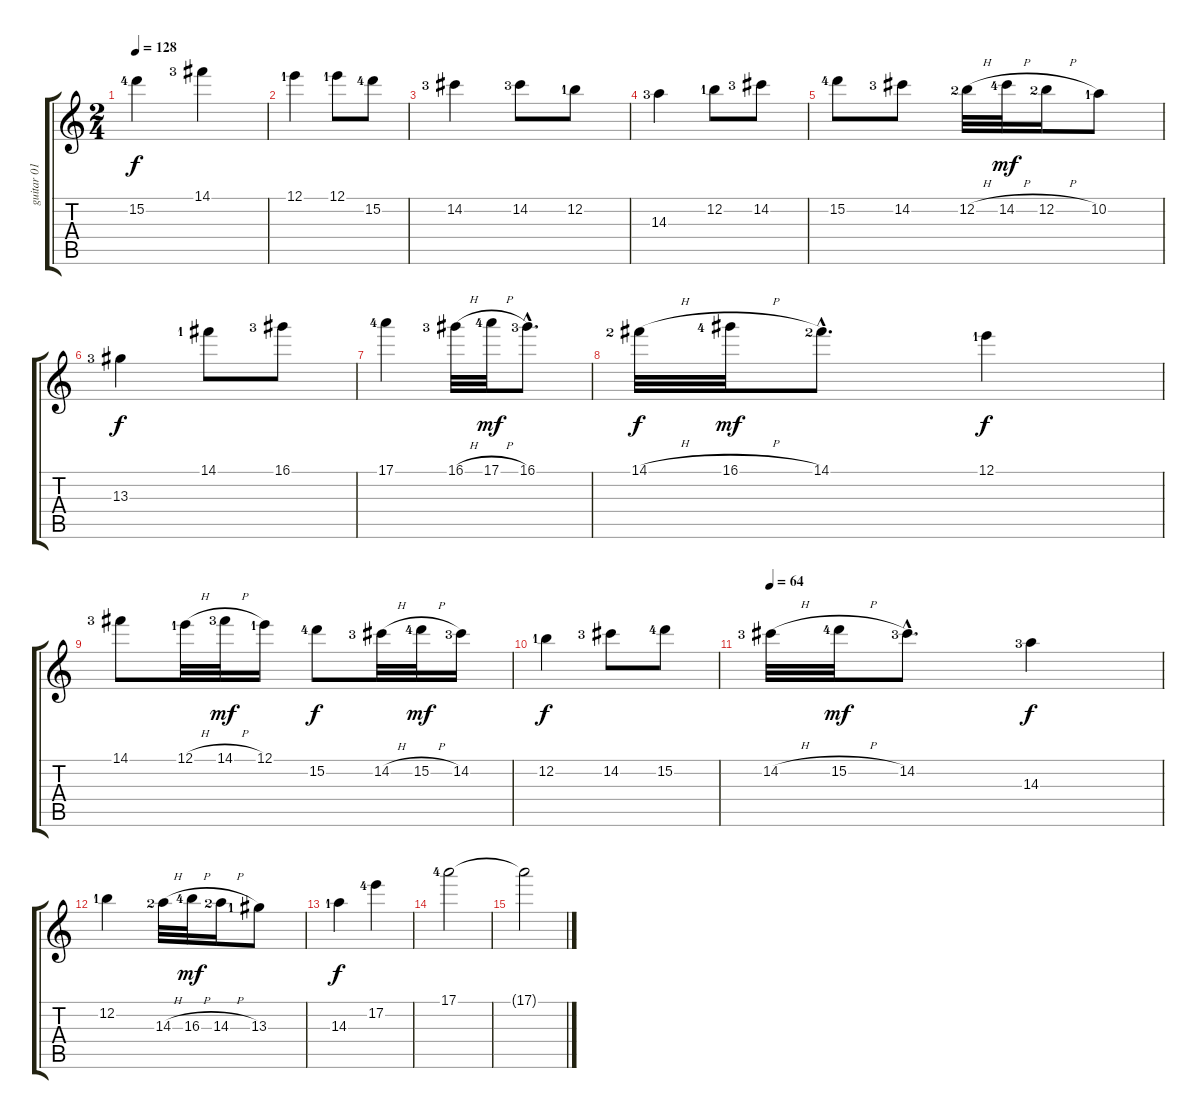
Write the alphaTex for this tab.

\track ("guitar 01" "guitar 01") {instrument acousticguitarsteel}
\staff {score tabs}
\tuning (E4 B3 G3 D3 A2 E2) {hide}
\ts (2 4)
\tempo 128
\clef g2
\ks c
15.2{lf 5}.4{dy f} 14.1{lf 4}.4 |
12.1{lf 2}.4 12.1{lf 2}.8 15.2{lf 5}.8 |
14.2{lf 4}.4 14.2{lf 4}.8 12.2{lf 2}.8 |
14.3{lf 4}.4 12.2{lf 2}.8 14.2{lf 4}.8 |
15.2{lf 5}.8 14.2{lf 4}.8 12.2{h lf 3}.32 14.2{h lf 5}.32{dy mf} 12.2{h lf 3}.16 10.2{lf 2}.8 |
13.3{lf 4}.4{dy f} 14.1{lf 2}.8 16.1{lf 4}.8 |
17.1{lf 5}.4 16.1{h lf 4}.32 17.1{h lf 5}.32{dy mf} 16.1{hac lf 4}.8{d} |
14.1{h lf 3}.32{dy f} 16.1{h lf 5}.32{dy mf} 14.1{hac lf 3}.8{d} 12.1{lf 2}.4{dy f} |
14.1{lf 4}.8 12.1{h lf 2}.32 14.1{h lf 4}.32{dy mf} 12.1{lf 2}.16 15.2{lf 5}.8{dy f} 14.2{h lf 4}.32 15.2{h lf 5}.32{dy mf} 14.2{lf 4}.16 |
12.2{lf 2}.4{dy f} 14.2{lf 4}.8 15.2{lf 5}.8 |
\tempo 64
14.2{h lf 4}.32 15.2{h lf 5}.32{dy mf} 14.2{hac lf 4}.8{d} 14.3{lf 4}.4{dy f} |
12.2{lf 2}.4 14.3{h lf 3}.32 16.3{h lf 5}.32{dy mf} 14.3{h lf 3}.16 13.3{lf 2}.8 |
14.3{lf 2}.4{dy f} 17.2{lf 5}.4 |
17.1{lf 5}.2 |
17.1{t}.2
